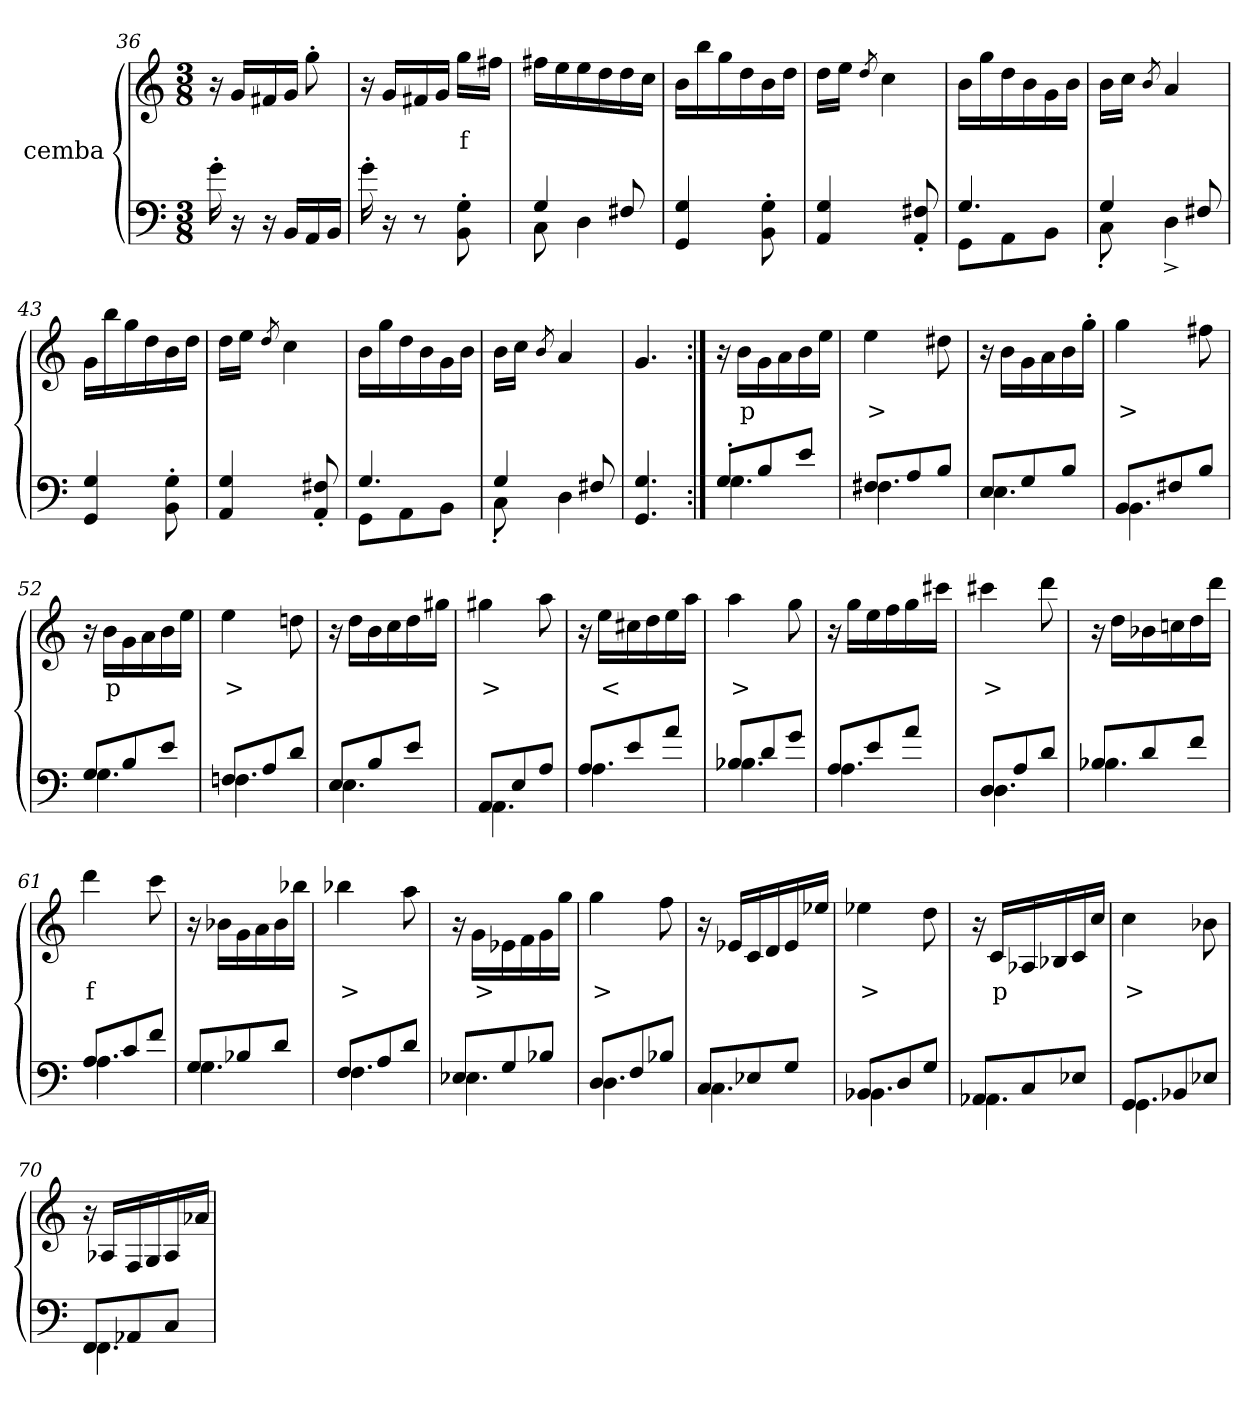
**kern	**kern	**text
*part2	*part1	*part1
*staff2	*staff1	*staff1
*I"cemba	*I"cemba	*
*clefF4	*clefG2	*
*k[]	*k[]	*
*C:	*C:	*
*M3/8	*M3/8	*
=36	=36	=36
16g'>\	16r	.
16r	16g/LL	.
16r	16f#X/	.
16BB/LL	16g/JJ	.
16AA/	8gg'>\	.
16BB/JJ	.	.
=37	=37	=37
16g'>\	16r	.
16r	16g/LL	.
8r	16f#X/	.
.	16g/JJ	.
8BB\'> 8G\'>	16gg\LL	f
.	16ff#\JJ	.
=38	=38	=38
*^	*	*
4G/	8C\	16ff#X\LL	.
.	.	16ee\	.
.	4D\	16ee\	.
.	.	16dd\	.
8F#X/	.	16dd\	.
.	.	16cc\JJ	.
*v	*v	*	*
=39	=39	=39
4GG/ 4G/	16b\LL	.
.	16bb\	.
.	16gg\	.
.	16dd\	.
8BB\'> 8G\'>	16b\	.
.	16dd\JJ	.
=40	=40	=40
4AA/ 4G/	16dd\LL	.
.	16ee\JJ	.
.	8qdd/	.
.	4cc\	.
8AA/'> 8F#X/'>	.	.
=41	=41	=41
*^	*	*
4.G/	8GG\L	16b\LL	.
.	.	16gg\	.
.	8AA\	16dd\	.
.	.	16b\	.
.	8BB\J	16g\	.
.	.	16b\JJ	.
=42	=42	=42	=42
4G/	8C'>\	16b\LL	.
.	.	16cc\JJ	.
.	.	8qb/	.
.	4D^>\	4a/	.
8F#X/	.	.	.
*v	*v	*	*
=43	=43	=43
4GG/ 4G/	16g\LL	.
.	16bb\	.
.	16gg\	.
.	16dd\	.
8BB\'> 8G\'>	16b\	.
.	16dd\JJ	.
=44	=44	=44
4AA/ 4G/	16dd\LL	.
.	16ee\JJ	.
.	8qdd/	.
.	4cc\	.
8AA/'> 8F#X/'>	.	.
=45	=45	=45
*^	*	*
4.G/	8GG\L	16b\LL	.
.	.	16gg\	.
.	8AA\	16dd\	.
.	.	16b\	.
.	8BB\J	16g\	.
.	.	16b\JJ	.
=46	=46	=46	=46
4G/	8C'>\	16b\LL	.
.	.	16cc\JJ	.
.	.	8qb/	.
.	4D\	4a/	.
8F#X/	.	.	.
*v	*v	*	*
=47	=47	=47
4.GG/ 4.G/	4.g/	.
=48:|!	=48:|!	=48:|!
*^	*	*
8G'>/L	4.G\	16r	.
.	.	16b\LL	p
8B/	.	16g\	.
.	.	16a\	.
8e/J	.	16b\	.
.	.	16ee\JJ	.
=49	=49	=49	=49
8F#X/L	4.F#\	4ee\	>
8A/	.	.	.
8B/J	.	8dd#X\	.
=50	=50	=50	=50
8E/L	4.E\	16r	.
.	.	16b\LL	.
8G/	.	16g\	.
.	.	16a\	.
8B/J	.	16b\	.
.	.	16gg'>\JJ	.
=51	=51	=51	=51
8BB/L	4.BB\	4gg\	>
8F#X/	.	.	.
8B/J	.	8ff#X\	.
=52	=52	=52	=52
8G/L	4.G\	16r	.
.	.	16b\LL	p
8B/	.	16g\	.
.	.	16a\	.
8e/J	.	16b\	.
.	.	16ee\JJ	.
=53	=53	=53	=53
8Fn/L	4.Fn\	4ee\	>
8A/	.	.	.
8d/J	.	8ddn\	.
=54	=54	=54	=54
8E/L	4.E\	16r	.
.	.	16dd\LL	.
8B/	.	16b\	.
.	.	16cc\	.
8e/J	.	16dd\	.
.	.	16gg#X\JJ	.
=55	=55	=55	=55
8AA/L	4.AA\	4gg#X\	>
8E/	.	.	.
8A/J	.	8aa\	.
=56	=56	=56	=56
8A/L	4.A\	16r	.
.	.	16ee\LL	<
8e/	.	16cc#X\	.
.	.	16dd\	.
8a/J	.	16ee\	.
.	.	16aa\JJ	.
=57	=57	=57	=57
8B-X/L	4.B-\	4aa\	>
8d/	.	.	.
8g/J	.	8gg\	.
=58	=58	=58	=58
8A/L	4.A\	16r	.
.	.	16gg\LL	.
8e/	.	16ee\	.
.	.	16ff\	.
8a/J	.	16gg\	.
.	.	16ccc#X\JJ	.
=59	=59	=59	=59
8D/L	4.D\	4ccc#X\	>
8A/	.	.	.
8d/J	.	8ddd\	.
=60	=60	=60	=60
8B-X/L	4.B-\	16r	.
.	.	16dd\LL	.
8d/	.	16b-X\	.
.	.	16ccn\	.
8f/J	.	16dd\	.
.	.	16ddd\JJ	.
=61	=61	=61	=61
8A/L	4.A\	4ddd\	f
8c/	.	.	.
8f/J	.	8ccc\	.
=62	=62	=62	=62
8G/L	4.G\	16r	.
.	.	16b-X\LL	.
8B-X/	.	16g\	.
.	.	16a\	.
8d/J	.	16b-\	.
.	.	16bb-\JJ	.
=63	=63	=63	=63
8F/L	4.F\	4bb-X\	>
8A/	.	.	.
8d/J	.	8aa\	.
=64	=64	=64	=64
8E-X/L	4.E-\	16r	.
.	.	16g\LL	>
8G/	.	16e-X\	.
.	.	16f\	.
8B-X/J	.	16g\	.
.	.	16gg\JJ	.
=65	=65	=65	=65
8D/L	4.D\	4gg\	>
8F/	.	.	.
8B-X/J	.	8ff\	.
=66	=66	=66	=66
8C/L	4.C\	16r	.
.	.	16e-X/LL	.
8E-X/	.	16c/	.
.	.	16d/	.
8G/J	.	16e-/	.
.	.	16ee-/JJ	.
=67	=67	=67	=67
8BB-X/L	4.BB-\	4ee-X\	>
8D/	.	.	.
8G/J	.	8dd\	.
=68	=68	=68	=68
8AA-X/L	4.AA-\	16r	.
.	.	16c/LL	p
8C/	.	16A-X/	.
.	.	16B-X/	.
8E-X/J	.	16c/	.
.	.	16cc/JJ	.
=69	=69	=69	=69
8GG/L	4.GG\	4cc\	>
8BB-X/	.	.	.
8E-X/J	.	8b-X\	.
=70	=70	=70	=70
8FF/L	4.FF\	16r	.
.	.	16A-X/LL	.
8AA-X/	.	16F/	.
.	.	16G/	.
8C/J	.	16A-/	.
.	.	16a-/JJ	.
*v	*v	*	*
=	=	=
*-	*-	*-
